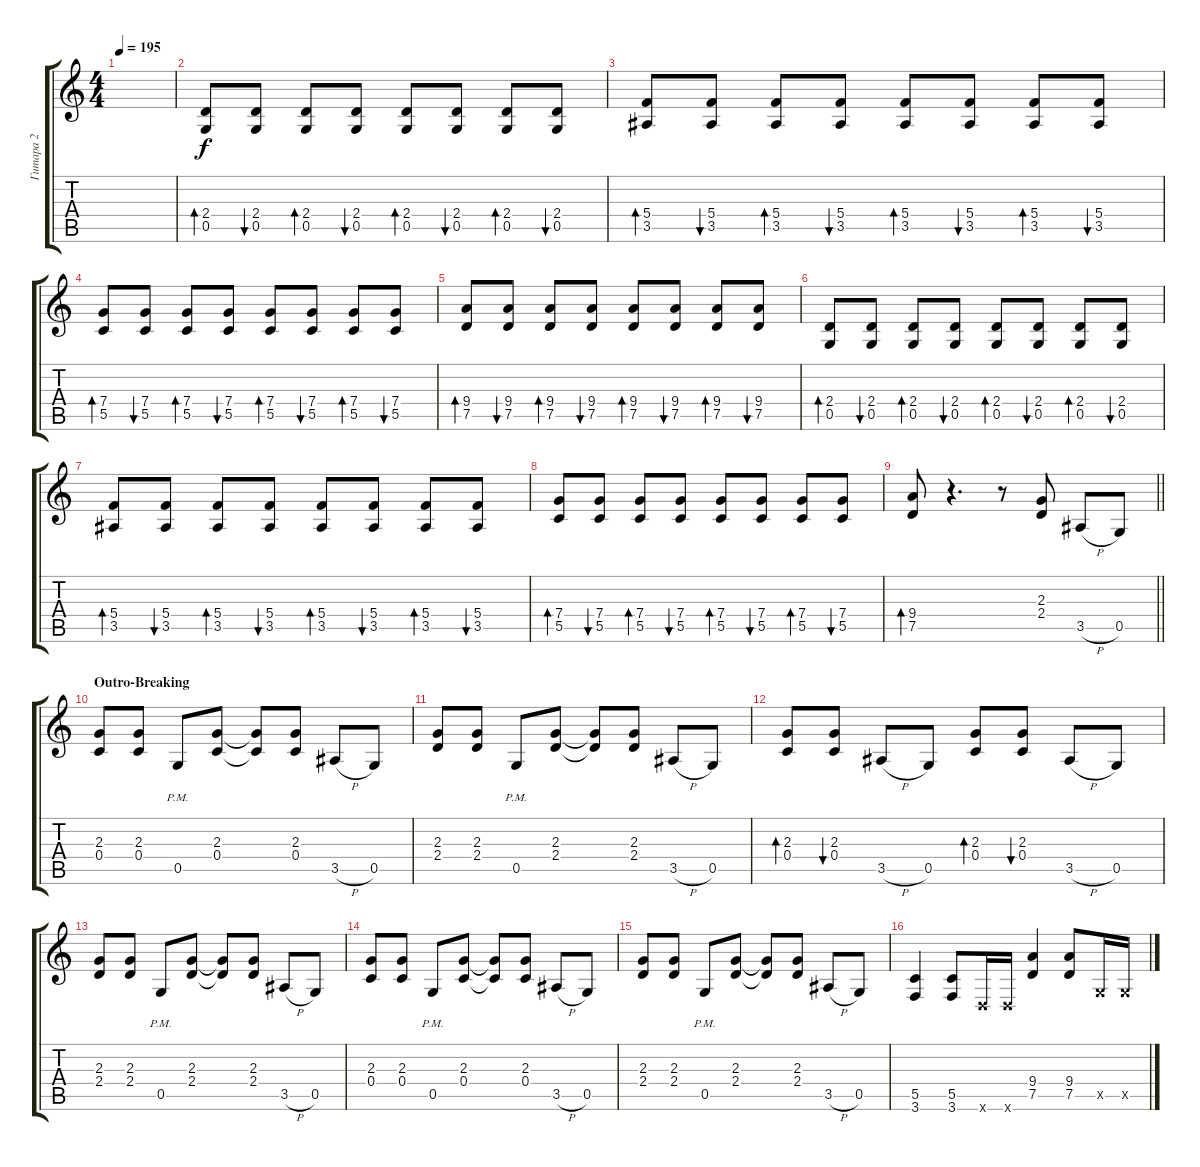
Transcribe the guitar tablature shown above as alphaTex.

\track ("Гитара 2" "Гитара 2") {instrument distortionguitar}
\staff {score tabs}
\tuning (D4 A3 F3 C3 G2 D2) {hide}
\ts (4 4)
\tempo 195
\clef g2
\ks c
|
(2.4 0.5).8{bd 60} (2.4 0.5).8{bu 60} (2.4 0.5).8{bd 60} (2.4 0.5).8{bu 60} (2.4 0.5).8{bd 60} (2.4 0.5).8{bu 60} (2.4 0.5).8{bd 60} (2.4 0.5).8{bu 60} |
(5.4 3.5).8{bd 60} (5.4 3.5).8{bu 60} (5.4 3.5).8{bd 60} (5.4 3.5).8{bu 60} (5.4 3.5).8{bd 60} (5.4 3.5).8{bu 60} (5.4 3.5).8{bd 60} (5.4 3.5).8{bu 60} |
(7.4 5.5).8{bd 60} (7.4 5.5).8{bu 60} (7.4 5.5).8{bd 60} (7.4 5.5).8{bu 60} (7.4 5.5).8{bd 60} (7.4 5.5).8{bu 60} (7.4 5.5).8{bd 60} (7.4 5.5).8{bu 60} |
(9.4 7.5).8{bd 60} (9.4 7.5).8{bu 60} (9.4 7.5).8{bd 60} (9.4 7.5).8{bu 60} (9.4 7.5).8{bd 60} (9.4 7.5).8{bu 60} (9.4 7.5).8{bd 60} (9.4 7.5).8{bu 60} |
(2.4 0.5).8{bd 60} (2.4 0.5).8{bu 60} (2.4 0.5).8{bd 60} (2.4 0.5).8{bu 60} (2.4 0.5).8{bd 60} (2.4 0.5).8{bu 60} (2.4 0.5).8{bd 60} (2.4 0.5).8{bu 60} |
(5.4 3.5).8{bd 60} (5.4 3.5).8{bu 60} (5.4 3.5).8{bd 60} (5.4 3.5).8{bu 60} (5.4 3.5).8{bd 60} (5.4 3.5).8{bu 60} (5.4 3.5).8{bd 60} (5.4 3.5).8{bu 60} |
(7.4 5.5).8{bd 60} (7.4 5.5).8{bu 60} (7.4 5.5).8{bd 60} (7.4 5.5).8{bu 60} (7.4 5.5).8{bd 60} (7.4 5.5).8{bu 60} (7.4 5.5).8{bd 60} (7.4 5.5).8{bu 60} |
\barLineRight lightlight
(9.4 7.5).8{bd 60} r.4{d} r.8 (2.3 2.4).8 3.5{h}.8 0.5.8 |
\section ("" "Outro-Breaking")
(2.3 0.4).8 (2.3 0.4).8 0.5{pm}.8 (2.3 0.4).8 (2.3{t} 0.4{t}).8 (2.3 0.4).8 3.5{h}.8 0.5.8 |
(2.3 2.4).8 (2.3 2.4).8 0.5{pm}.8 (2.3 2.4).8 (2.3{t} 2.4{t}).8 (2.3 2.4).8 3.5{h}.8 0.5.8 |
(2.3 0.4).8{bd 60} (2.3 0.4).8{bu 60} 3.5{h}.8 0.5.8 (2.3 0.4).8{bd 60} (2.3 0.4).8{bu 60} 3.5{h}.8 0.5.8 |
(2.3 2.4).8 (2.3 2.4).8 0.5{pm}.8 (2.3 2.4).8 (2.3{t} 2.4{t}).8 (2.3 2.4).8 3.5{h}.8 0.5.8 |
(2.3 0.4).8 (2.3 0.4).8 0.5{pm}.8 (2.3 0.4).8 (2.3{t} 0.4{t}).8 (2.3 0.4).8 3.5{h}.8 0.5.8 |
(2.3 2.4).8 (2.3 2.4).8 0.5{pm}.8 (2.3 2.4).8 (2.3{t} 2.4{t}).8 (2.3 2.4).8 3.5{h}.8 0.5.8 |
(5.5 3.6).4 (5.5 3.6).8 0.6{x}.16 0.6{x}.16 (9.4 7.5).4 (9.4 7.5).8 0.5{x}.16 0.5{x}.16
